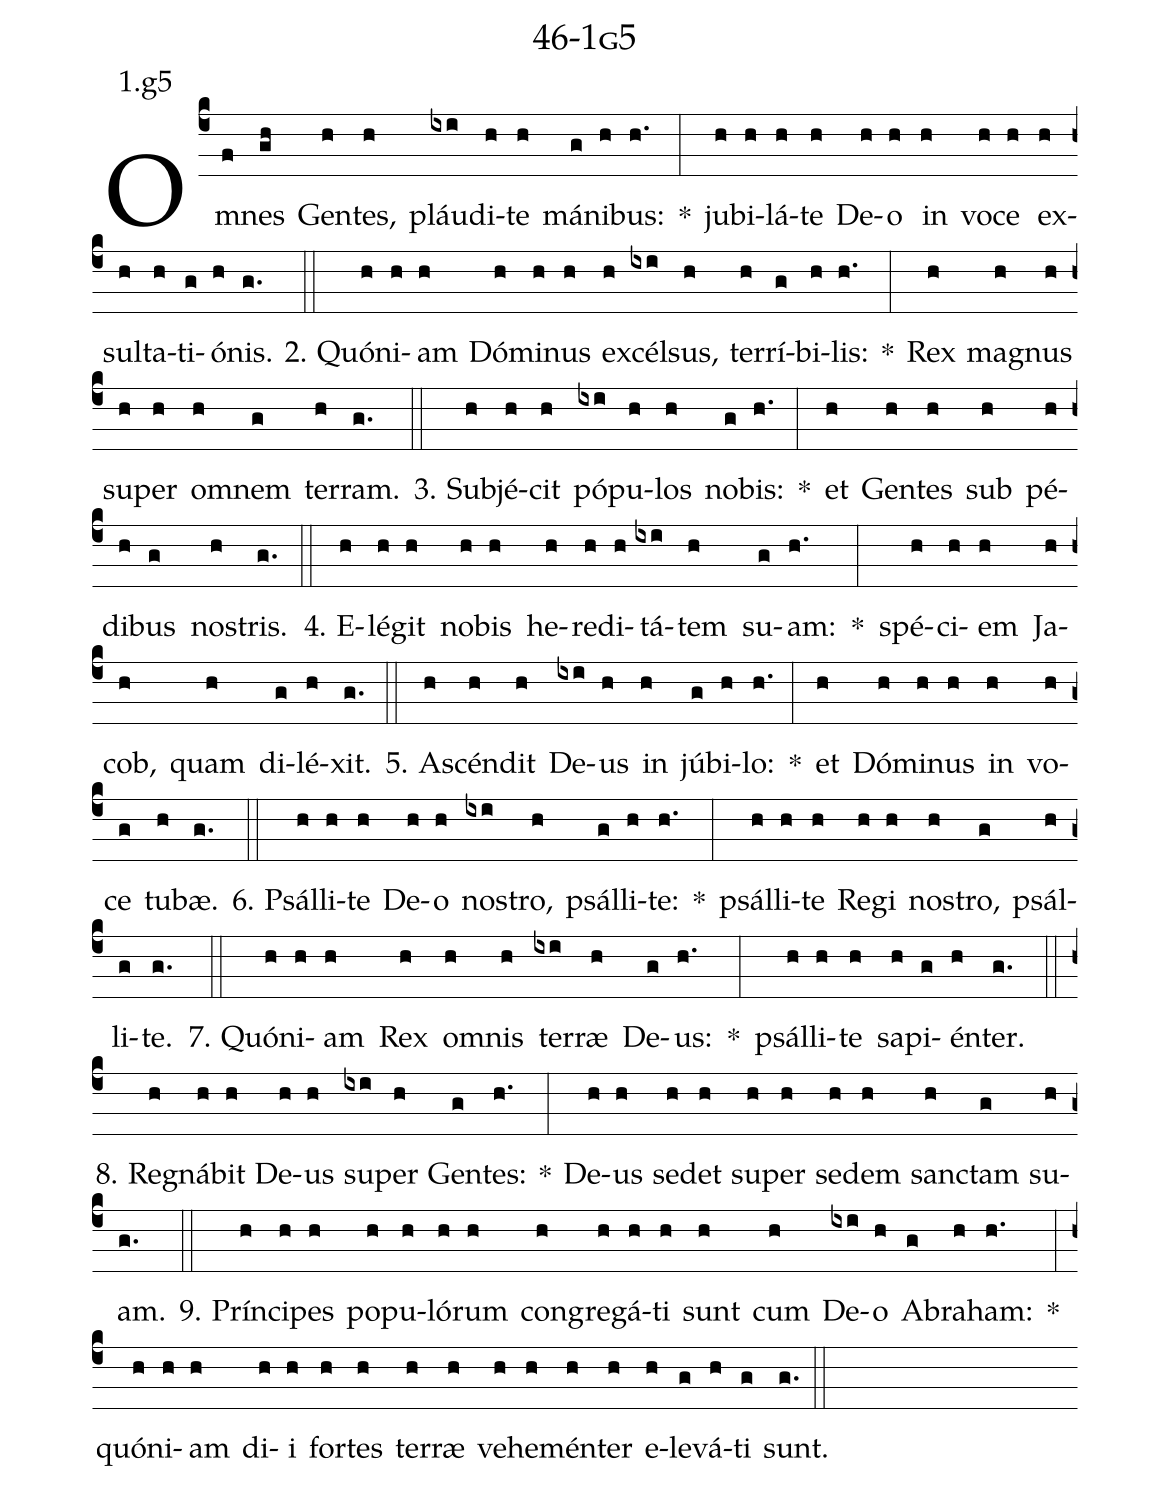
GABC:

name: 46-1g5;
annotation: 1.g5;
%%
(c4)Om(f)nes(gh) Gen(h)tes,(h) pláu(ixi)di(h)te(h) má(g)ni(h)bus:(h.) *(:) ju(h)bi(h)lá(h)te(h) De(h)o(h) in(h) vo(h)ce(h) ex(h)sul(h)ta(h)ti(g)ó(h)nis.(g.) (::)
2. Quón(h)i(h)am(h) Dó(h)mi(h)nus(h) ex(h)cél(ixi)sus,(h) ter(h)rí(g)bi(h)lis:(h.) *(:) Rex(h) ma(h)gnus(h) su(h)per(h) om(h)nem(g) ter(h)ram.(g.) (::)
3. Sub(h)jé(h)cit(h) pó(ixi)pu(h)los(h) no(g)bis:(h.) *(:) et(h) Gen(h)tes(h) sub(h) pé(h)di(h)bus(g) nos(h)tris.(g.) (::)
4. E(h)lé(h)git(h) no(h)bis(h) he(h)re(h)di(h)tá(ixi)tem(h) su(g)am:(h.) *(:) spé(h)ci(h)em(h) Ja(h)cob,(h) quam(h) di(g)lé(h)xit.(g.) (::)
5. A(h)scén(h)dit(h) De(ixi)us(h) in(h) jú(g)bi(h)lo:(h.) *(:) et(h) Dó(h)mi(h)nus(h) in(h) vo(h)ce(g) tu(h)bæ.(g.) (::)
6. Psál(h)li(h)te(h) De(h)o(h) nos(ixi)tro,(h) psál(g)li(h)te:(h.) *(:) psál(h)li(h)te(h) Re(h)gi(h) nos(h)tro,(g) psál(h)li(g)te.(g.) (::)
7. Quón(h)i(h)am(h) Rex(h) om(h)nis(h) ter(ixi)ræ(h) De(g)us:(h.) *(:) psál(h)li(h)te(h) sa(h)pi(g)én(h)ter.(g.) (::)
8. Re(h)gná(h)bit(h) De(h)us(h) su(ixi)per(h) Gen(g)tes:(h.) *(:) De(h)us(h) se(h)det(h) su(h)per(h) se(h)dem(h) sanc(h)tam(g) su(h)am.(g.) (::)
9. Prín(h)ci(h)pes(h) po(h)pu(h)ló(h)rum(h) con(h)gre(h)gá(h)ti(h) sunt(h) cum(h) De(ixi)o(h) A(g)bra(h)ham:(h.) *(:) quón(h)i(h)am(h) di(h)i(h) for(h)tes(h) ter(h)ræ(h) ve(h)he(h)mén(h)ter(h) e(h)le(g)vá(h)ti(g) sunt.(g.) (::)
